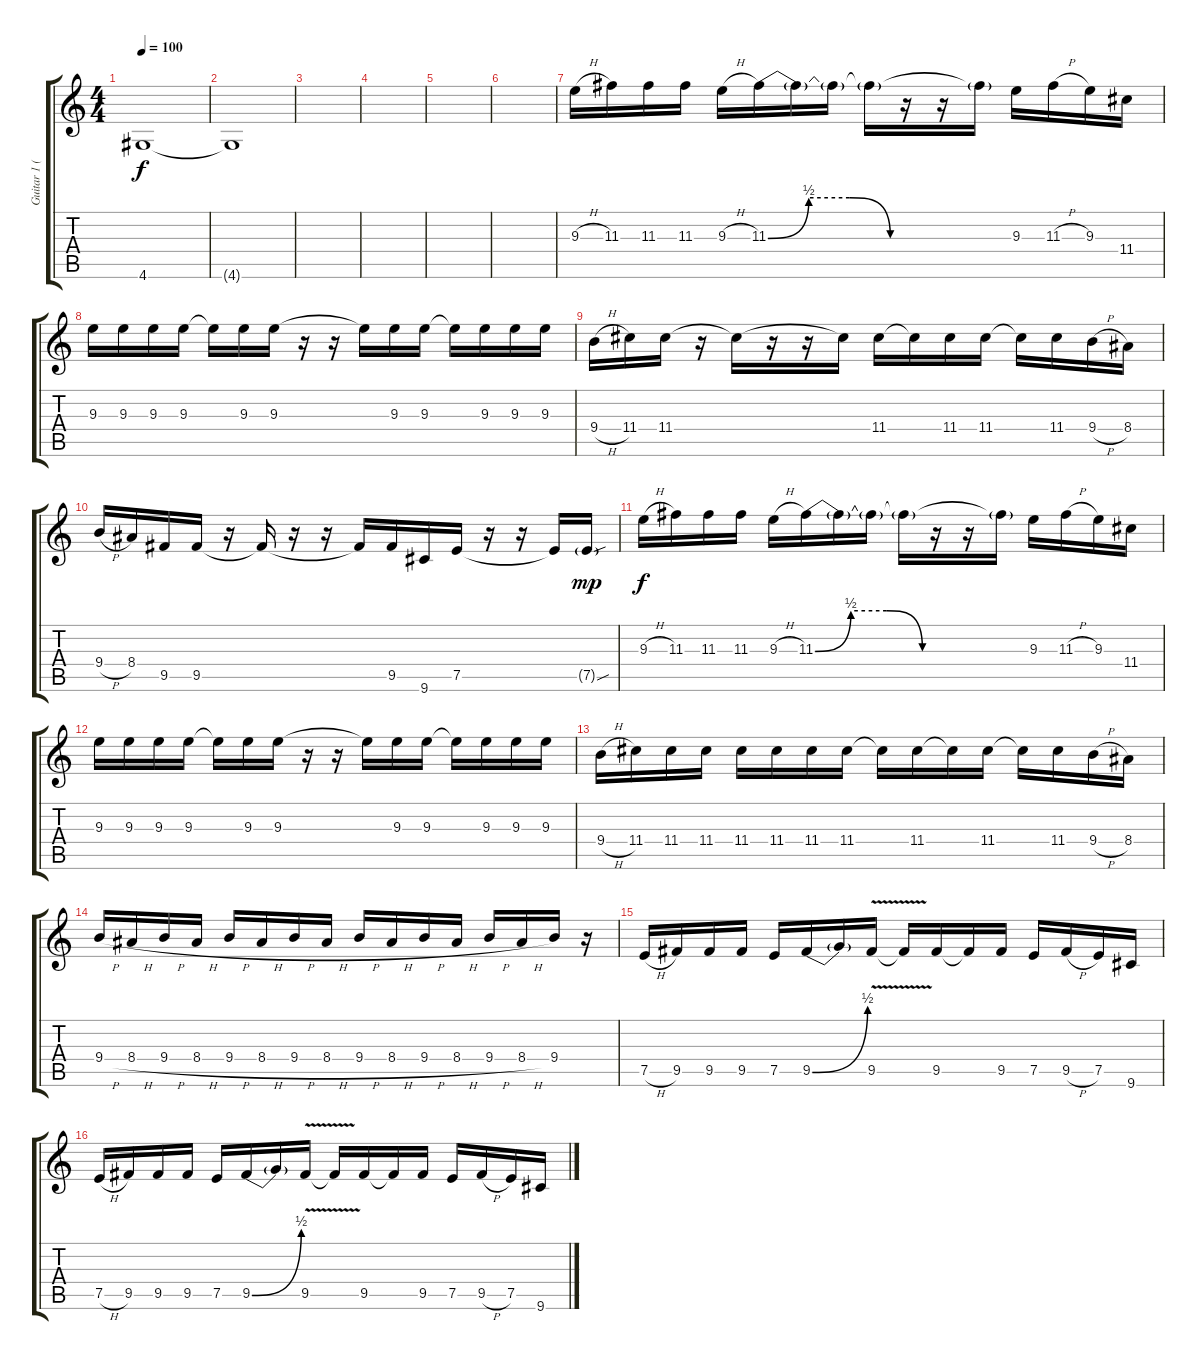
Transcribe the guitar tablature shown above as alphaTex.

\track ("Guitar 1 (Slash)" "Guitar 1 (") {instrument electricguitarclean}
\staff {score tabs}
\tuning (E4 B3 G3 D3 A2 E2) {hide}
\ts (4 4)
\tempo 100
\clef g2
\ks c
4.6{t}.1{dy f} |
4.6{t}.1 |
|
|
|
|
9.3{h}.16 11.3.16 11.3.16 11.3.16 9.3{h}.16 11.3{be (custom 0 0 10 2 20 2 30 0 60 0)}.16 11.3{t}.16 11.3{t}.16 11.3{t}.16 r.16 r.16 11.3{t}.16 9.3.16 11.3{h}.16 9.3.16 11.4.16 |
9.3.16 9.3.16 9.3.16 9.3.16 9.3{t}.16 9.3.16 9.3.16 r.16 r.16 9.3{t}.16 9.3.16 9.3.16 9.3{t}.16 9.3.16 9.3.16 9.3.16 |
9.4{h}.16 11.4.16 11.4.16 r.16 11.4{t}.16 r.16 r.16 11.4{t}.16 11.4.16 11.4{t}.16 11.4.16 11.4.16 11.4{t}.16 11.4.16 9.4{h}.16 8.4.16 |
9.4{h}.16 8.4.16 9.5.16 9.5.16 r.16 9.5{t}.16 r.16 r.16 9.5{t}.16 9.5.16 9.6.16 7.5.16 r.16 r.16 7.5{t}.16 7.5{sou g}.16{dy mp} |
9.3{h}.16{dy f} 11.3.16 11.3.16 11.3.16 9.3{h}.16 11.3{be (custom 0 0 10 2 20 2 30 0 60 0)}.16 11.3{t}.16 11.3{t}.16 11.3{t}.16 r.16 r.16 11.3{t}.16 9.3.16 11.3{h}.16 9.3.16 11.4.16 |
9.3.16 9.3.16 9.3.16 9.3.16 9.3{t}.16 9.3.16 9.3.16 r.16 r.16 9.3{t}.16 9.3.16 9.3.16 9.3{t}.16 9.3.16 9.3.16 9.3.16 |
9.4{h}.16 11.4.16 11.4.16 11.4.16 11.4.16 11.4.16 11.4.16 11.4.16 11.4{t}.16 11.4.16 11.4{t}.16 11.4.16 11.4{t}.16 11.4.16 9.4{h}.16 8.4.16 |
9.4{h}.16 8.4{h}.16 9.4{h}.16 8.4{h}.16 9.4{h}.16 8.4{h}.16 9.4{h}.16 8.4{h}.16 9.4{h}.16 8.4{h}.16 9.4{h}.16 8.4{h}.16 9.4{h}.16 8.4{h}.16 9.4.16 r.16 |
7.5{h}.16 9.5.16 9.5.16 9.5.16 7.5.16 9.5{be (bend 0 0 60 2)}.16 9.5{t}.16 9.5{v}.16 9.5{t}.16 9.5.16 9.5{t}.16 9.5.16 7.5.16 9.5{h}.16 7.5.16 9.6.16 |
7.5{h}.16 9.5.16 9.5.16 9.5.16 7.5.16 9.5{be (bend 0 0 60 2)}.16 9.5{t}.16 9.5{v}.16 9.5{t}.16 9.5.16 9.5{t}.16 9.5.16 7.5.16 9.5{h}.16 7.5.16 9.6.16
